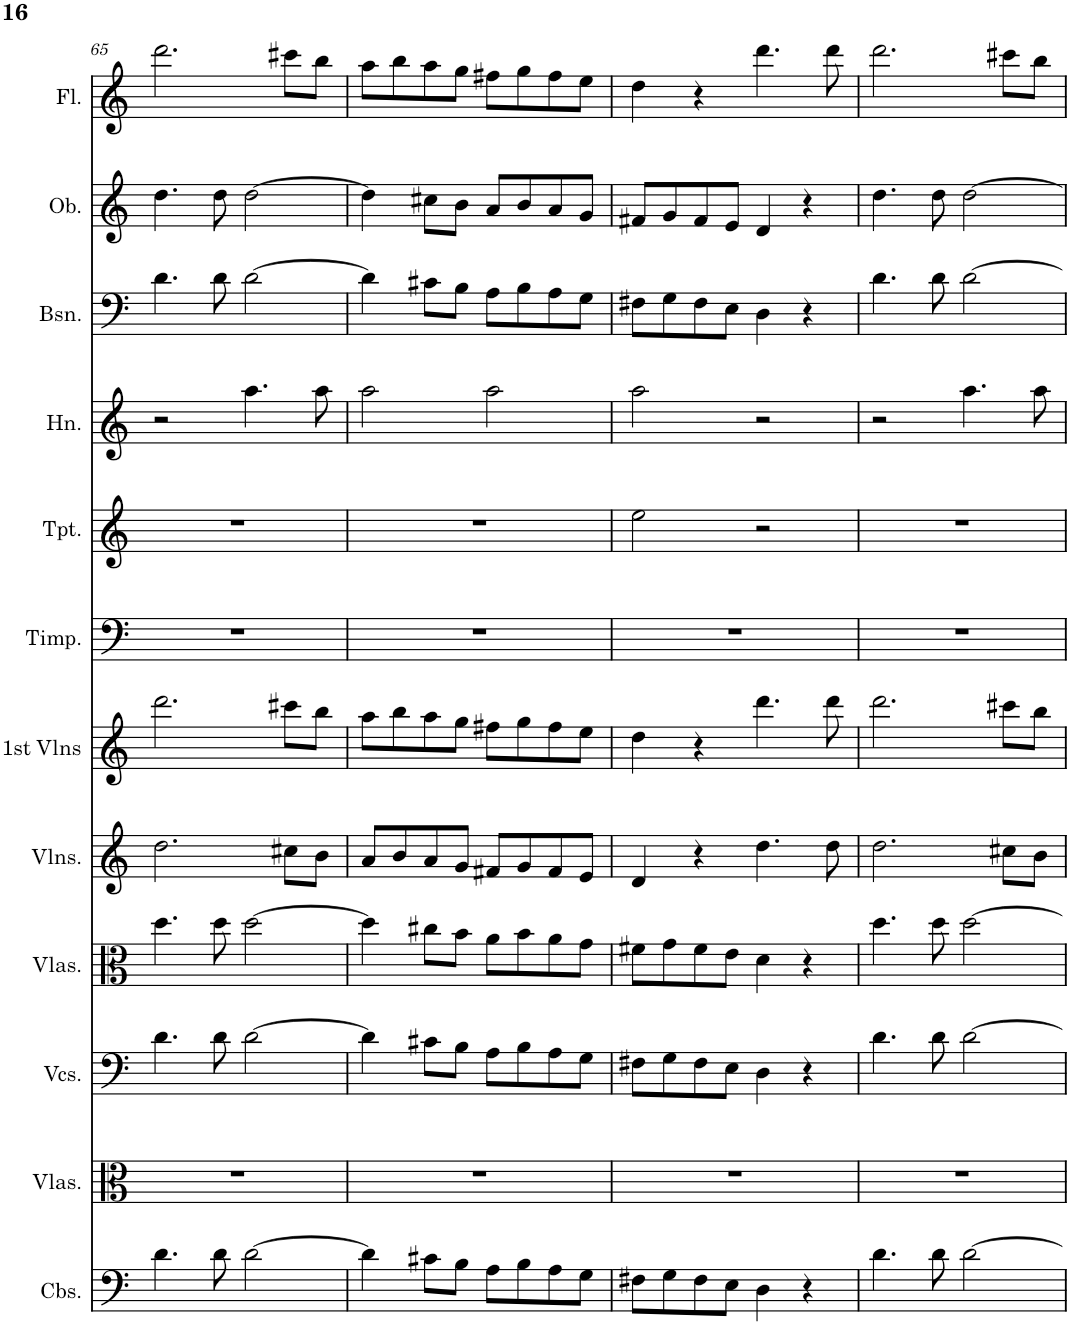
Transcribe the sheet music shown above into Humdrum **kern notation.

**kern	**kern	**kern	**kern	**kern	**kern	**kern	**kern	**kern	**kern	**kern	**kern
*part12	*part11	*part10	*part9	*part8	*part7	*part6	*part5	*part4	*part3	*part2	*part1
*staff12	*staff11	*staff10	*staff9	*staff8	*staff7	*staff6	*staff5	*staff4	*staff3	*staff2	*staff1
*I"Contrabasses	*I"Violas, Cello (tenor clef)	*I"Violoncellos	*I"Violas	*I"Violins	*I"1st Violins	*I"Timpani	*I"Trumpet	*I"Horn	*I"Bassoon	*I"Oboe	*I"Flute
*I'Cbs.	*I'Vlas.	*I'Vcs.	*I'Vlas.	*I'Vlns.	*I'1st Vlns	*I'Timp.	*I'Tpt.	*I'Hn.	*I'Bsn.	*I'Ob.	*I'Fl.
!!LO:PB:g=z
*clefF4	*clefC3	*clefF4	*clefC3	*clefG2	*clefG2	*clefF4	*clefG2	*clefG2	*clefF4	*clefG2	*clefG2
*Trd7c12	*	*	*	*	*	*	*Trd1c2	*Trd4c7	*	*	*
*k[]	*k[]	*k[]	*k[]	*k[]	*k[]	*k[]	*k[]	*k[]	*k[]	*k[]	*k[]
*M4/4	*M4/4	*M4/4	*M4/4	*M4/4	*M4/4	*M4/4	*M4/4	*M4/4	*M4/4	*M4/4	*M4/4
=65	=65	=65	=65	=65	=65	=65	=65	=65	=65	=65	=65
4.d\	1r	4.d\	4.dd\	2.dd\	2.ddd\	1r	1r	2r	4.d\	4.dd\	2.ddd\
8d\	.	8d\	8dd\	.	.	.	.	.	8d\	8dd\	.
[2d\	.	[2d\	[2dd\	.	.	.	.	4.aa\	[2d\	[2dd\	.
.	.	.	.	8cc#X\L	8ccc#X\L	.	.	.	.	.	8ccc#X\L
.	.	.	.	8b\J	8bb\J	.	.	8aa\	.	.	8bb\J
=66	=66	=66	=66	=66	=66	=66	=66	=66	=66	=66	=66
4d\]	1r	4d\]	4dd\]	8a/L	8aa\L	1r	1r	2aa\	4d\]	4dd\]	8aa\L
.	.	.	.	8b/	8bb\	.	.	.	.	.	8bb\
8c#X\L	.	8c#X\L	8cc#X\L	8a/	8aa\	.	.	.	8c#X\L	8cc#X\L	8aa\
8B\J	.	8B\J	8b\J	8g/J	8gg\J	.	.	.	8B\J	8b\J	8gg\J
8A\L	.	8A\L	8a\L	8f#X/L	8ff#X\L	.	.	2aa\	8A\L	8a/L	8ff#X\L
8B\	.	8B\	8b\	8g/	8gg\	.	.	.	8B\	8b/	8gg\
8A\	.	8A\	8a\	8f#/	8ff#\	.	.	.	8A\	8a/	8ff#\
8G\J	.	8G\J	8g\J	8e/J	8ee\J	.	.	.	8G\J	8g/J	8ee\J
=67	=67	=67	=67	=67	=67	=67	=67	=67	=67	=67	=67
8F#X\L	1r	8F#X\L	8f#X\L	4d/	4dd\	1r	2ee\	2aa\	8F#X\L	8f#X/L	4dd\
8G\	.	8G\	8g\	.	.	.	.	.	8G\	8g/	.
8F#\	.	8F#\	8f#\	4r	4r	.	.	.	8F#\	8f#/	4r
8E\J	.	8E\J	8e\J	.	.	.	.	.	8E\J	8e/J	.
4D\	.	4D\	4d\	4.dd\	4.ddd\	.	2r	2r	4D\	4d/	4.ddd\
4r	.	4r	4r	.	.	.	.	.	4r	4r	.
.	.	.	.	8dd\	8ddd\	.	.	.	.	.	8ddd\
=68	=68	=68	=68	=68	=68	=68	=68	=68	=68	=68	=68
4.d\	1r	4.d\	4.dd\	2.dd\	2.ddd\	1r	1r	2r	4.d\	4.dd\	2.ddd\
8d\	.	8d\	8dd\	.	.	.	.	.	8d\	8dd\	.
[2d\	.	[2d\	[2dd\	.	.	.	.	4.aa\	[2d\	[2dd\	.
.	.	.	.	8cc#X\L	8ccc#X\L	.	.	.	.	.	8ccc#X\L
.	.	.	.	8b\J	8bb\J	.	.	8aa\	.	.	8bb\J
=	=	=	=	=	=	=	=	=	=	=	=
*-	*-	*-	*-	*-	*-	*-	*-	*-	*-	*-	*-
